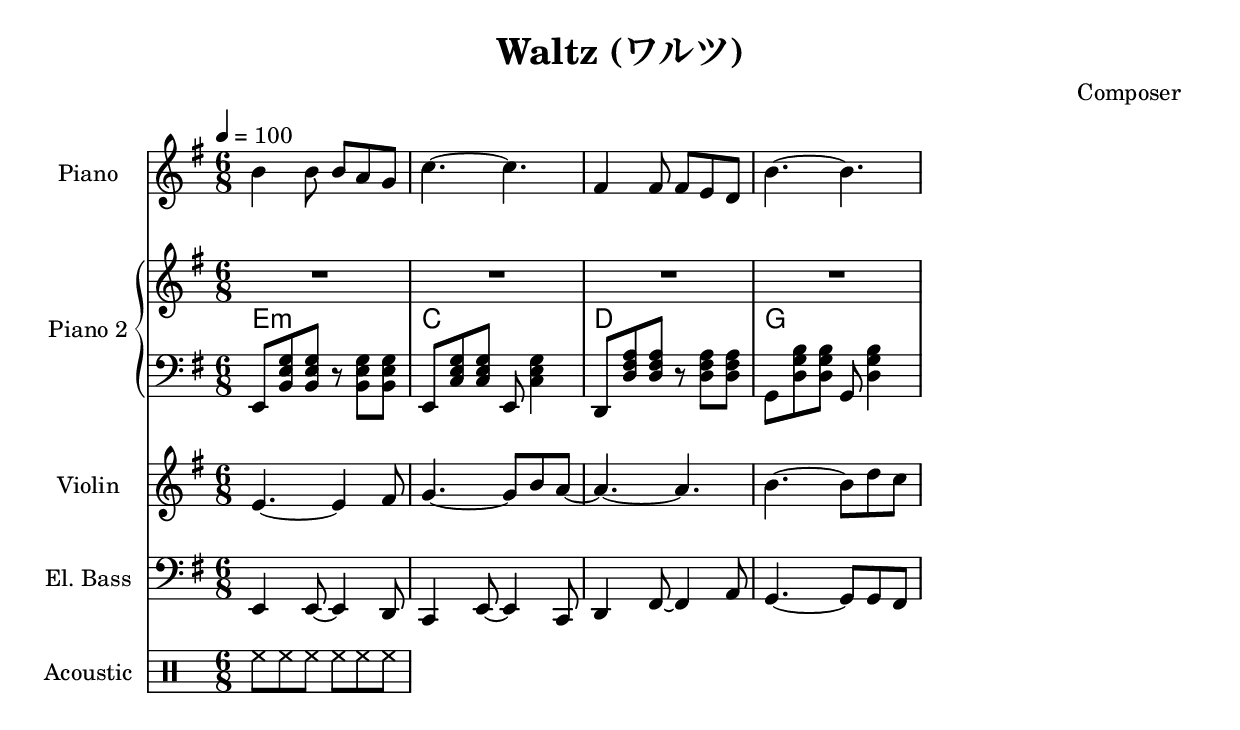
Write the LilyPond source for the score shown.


\version "2.24.4"

\header {
  title = "Waltz (ワルツ)"
  composer = "Composer"
}

<<
  \new PianoStaff <<
    \set PianoStaff.instrumentName = "Piano"
    \new Staff {\tempo 4 = 100 \clef treble \key g \major \time 6/8
      b' b'8 b' a' g' | 
      c''4.~ c'' |
      fis'4 fis'8 fis' e' d' |
      b'4.~ b' |
    }
  >>

  \new PianoStaff <<
    \set PianoStaff.instrumentName = "Piano 2"
    \new Staff {\clef treble \key g \major
      R2. | R2. | R2. | R2. |
    }
    \new ChordNames {
      \chordmode {
        e:m | c | d | g 
      }
    }
    \new Staff { \clef bass \key g \major
      e,8 <b, e g> <b, e g> r <b, e g> <b, e g> | 
      e,8 <c e g> <c e g> e, <c e g>4           |
      d,8 <d fis a> <d fis a> r  <d fis a> <d fis a> |
      g,8 <d g b> <d g b> g, <d g b>4 |
    }
  >>
  \new Staff \with {
    instrumentName = "Violin"
    shortInstrumentName = "Vln."
  }{ \clef treble \key g \major \time 6/8
    e'4.~ e'4 fis'8   |
    g'4.~ g'8 b' a'~  |
    a'4.~ a'          |
    b'4.~ b'8 d'' c'' |
  }
  \new Staff \with {
    instrumentName = "El. Bass"
    shortInstrumentName = "El. B."
  }{ \clef bass \key g \major \time 6/8
    e,4 e,8~ e,4 d,8     |
    c,4 e,8~ e,4 c,8     |
    d,4 fis,8~ fis,4 a,8 |
    g,4.~ g,8 g, fis,
  }
  \new DrumStaff \with {
    instrumentName = "Acoustic"
  }{ 
    \drummode {
      hh8 hh hh hh hh hh
    }
  }
>>
